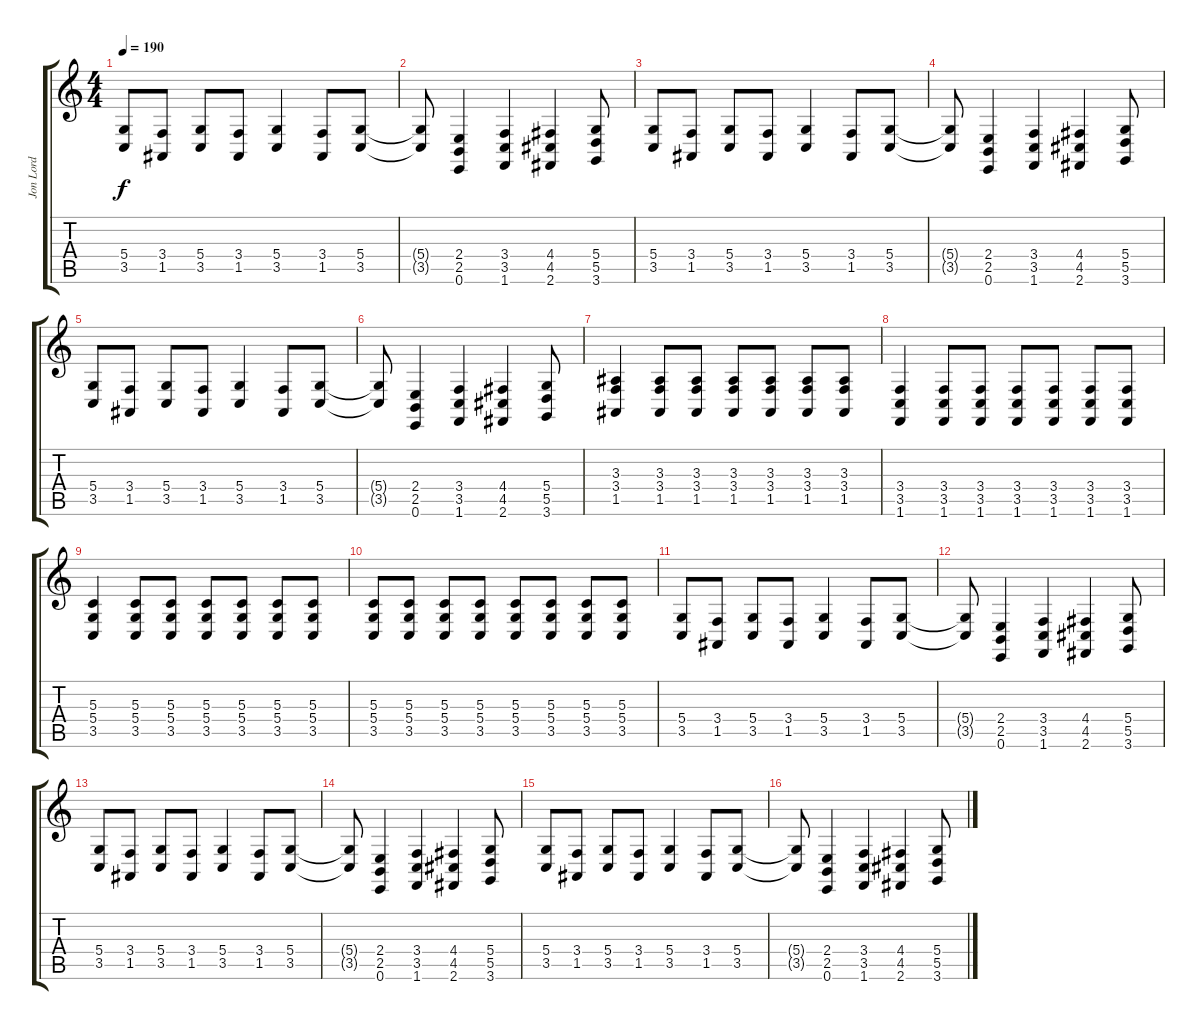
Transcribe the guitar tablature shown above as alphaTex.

\track ("Jon Lord" "Jon Lord") {instrument acousticgrandpiano}
\staff {score tabs}
\tuning (E4 B3 G3 D3 A2 E2) {hide}
\ts (4 4)
\tempo 190
\clef g2
\ks c
(5.4 3.5).8{dy f} (3.4 1.5).8 (5.4 3.5).8 (3.4 1.5).8 (5.4 3.5).4 (3.4 1.5).8 (5.4 3.5).8 |
(5.4{t} 3.5{t}).8 (2.4 2.5 0.6).4 (3.4 3.5 1.6).4 (4.4 4.5 2.6).4 (5.4 5.5 3.6).8 |
(5.4 3.5).8 (3.4 1.5).8 (5.4 3.5).8 (3.4 1.5).8 (5.4 3.5).4 (3.4 1.5).8 (5.4 3.5).8 |
(5.4{t} 3.5{t}).8 (2.4 2.5 0.6).4 (3.4 3.5 1.6).4 (4.4 4.5 2.6).4 (5.4 5.5 3.6).8 |
(5.4 3.5).8 (3.4 1.5).8 (5.4 3.5).8 (3.4 1.5).8 (5.4 3.5).4 (3.4 1.5).8 (5.4 3.5).8 |
(5.4{t} 3.5{t}).8 (2.4 2.5 0.6).4 (3.4 3.5 1.6).4 (4.4 4.5 2.6).4 (5.4 5.5 3.6).8 |
(3.3 3.4 1.5).4 (3.3 3.4 1.5).8 (3.3 3.4 1.5).8 (3.3 3.4 1.5).8 (3.3 3.4 1.5).8 (3.3 3.4 1.5).8 (3.3 3.4 1.5).8 |
(3.4 3.5 1.6).4 (3.4 3.5 1.6).8 (3.4 3.5 1.6).8 (3.4 3.5 1.6).8 (3.4 3.5 1.6).8 (3.4 3.5 1.6).8 (3.4 3.5 1.6).8 |
(5.3 5.4 3.5).4 (5.3 5.4 3.5).8 (5.3 5.4 3.5).8 (5.3 5.4 3.5).8 (5.3 5.4 3.5).8 (5.3 5.4 3.5).8 (5.3 5.4 3.5).8 |
(5.3 5.4 3.5).8 (5.3 5.4 3.5).8 (5.3 5.4 3.5).8 (5.3 5.4 3.5).8 (5.3 5.4 3.5).8 (5.3 5.4 3.5).8 (5.3 5.4 3.5).8 (5.3 5.4 3.5).8 |
(5.4 3.5).8 (3.4 1.5).8 (5.4 3.5).8 (3.4 1.5).8 (5.4 3.5).4 (3.4 1.5).8 (5.4 3.5).8 |
(5.4{t} 3.5{t}).8 (2.4 2.5 0.6).4 (3.4 3.5 1.6).4 (4.4 4.5 2.6).4 (5.4 5.5 3.6).8 |
(5.4 3.5).8 (3.4 1.5).8 (5.4 3.5).8 (3.4 1.5).8 (5.4 3.5).4 (3.4 1.5).8 (5.4 3.5).8 |
(5.4{t} 3.5{t}).8 (2.4 2.5 0.6).4 (3.4 3.5 1.6).4 (4.4 4.5 2.6).4 (5.4 5.5 3.6).8 |
(5.4 3.5).8 (3.4 1.5).8 (5.4 3.5).8 (3.4 1.5).8 (5.4 3.5).4 (3.4 1.5).8 (5.4 3.5).8 |
(5.4{t} 3.5{t}).8 (2.4 2.5 0.6).4 (3.4 3.5 1.6).4 (4.4 4.5 2.6).4 (5.4 5.5 3.6).8
